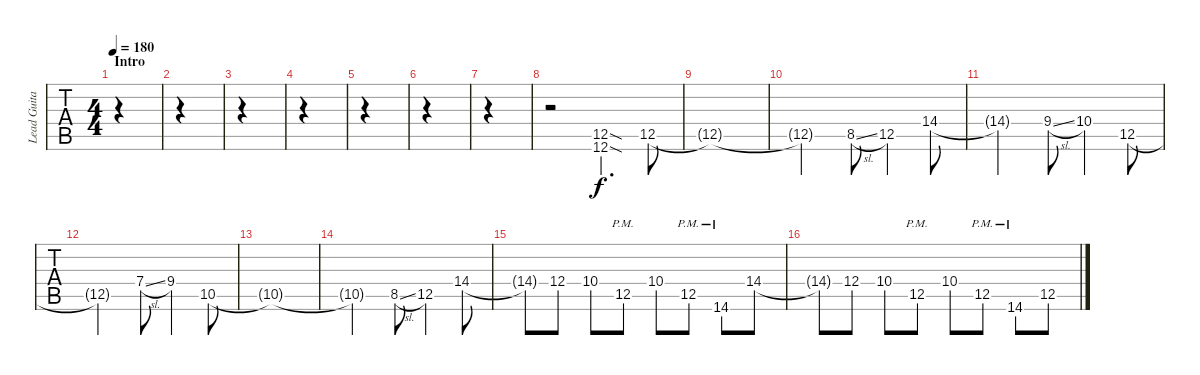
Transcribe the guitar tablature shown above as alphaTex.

\track ("Lead Guitar" "Lead Guita") {instrument distortionguitar}
\staff {tabs}
\tuning (D4 A3 F3 C3 G2 C2) {hide}
\ts (4 4)
\section ("" "Intro")
\tempo 180
\clef g2
\ks c
|
|
|
|
|
|
|
r.2 (12.5{sod} 12.6{sod}).4{d} 12.5.8 |
12.5{t}.1 |
12.5{t}.2 8.5{sl}.8 12.5.4 14.4.8 |
14.4{t}.2 9.4{sl}.8 10.4.4 12.5.8 |
12.5{t}.2 7.4{sl}.8 9.4.4 10.5.8 |
10.5{t}.1 |
10.5{t}.2 8.5{sl}.8 12.5.4 14.4.8 |
14.4{t}.8 12.4.8 10.4.8 12.5{pm}.8 10.4.8 12.5{pm}.8 14.6{pm}.8 14.4.8 |
14.4{t}.8 12.4.8 10.4.8 12.5{pm}.8 10.4.8 12.5{pm}.8 14.6{pm}.8 12.5.8
